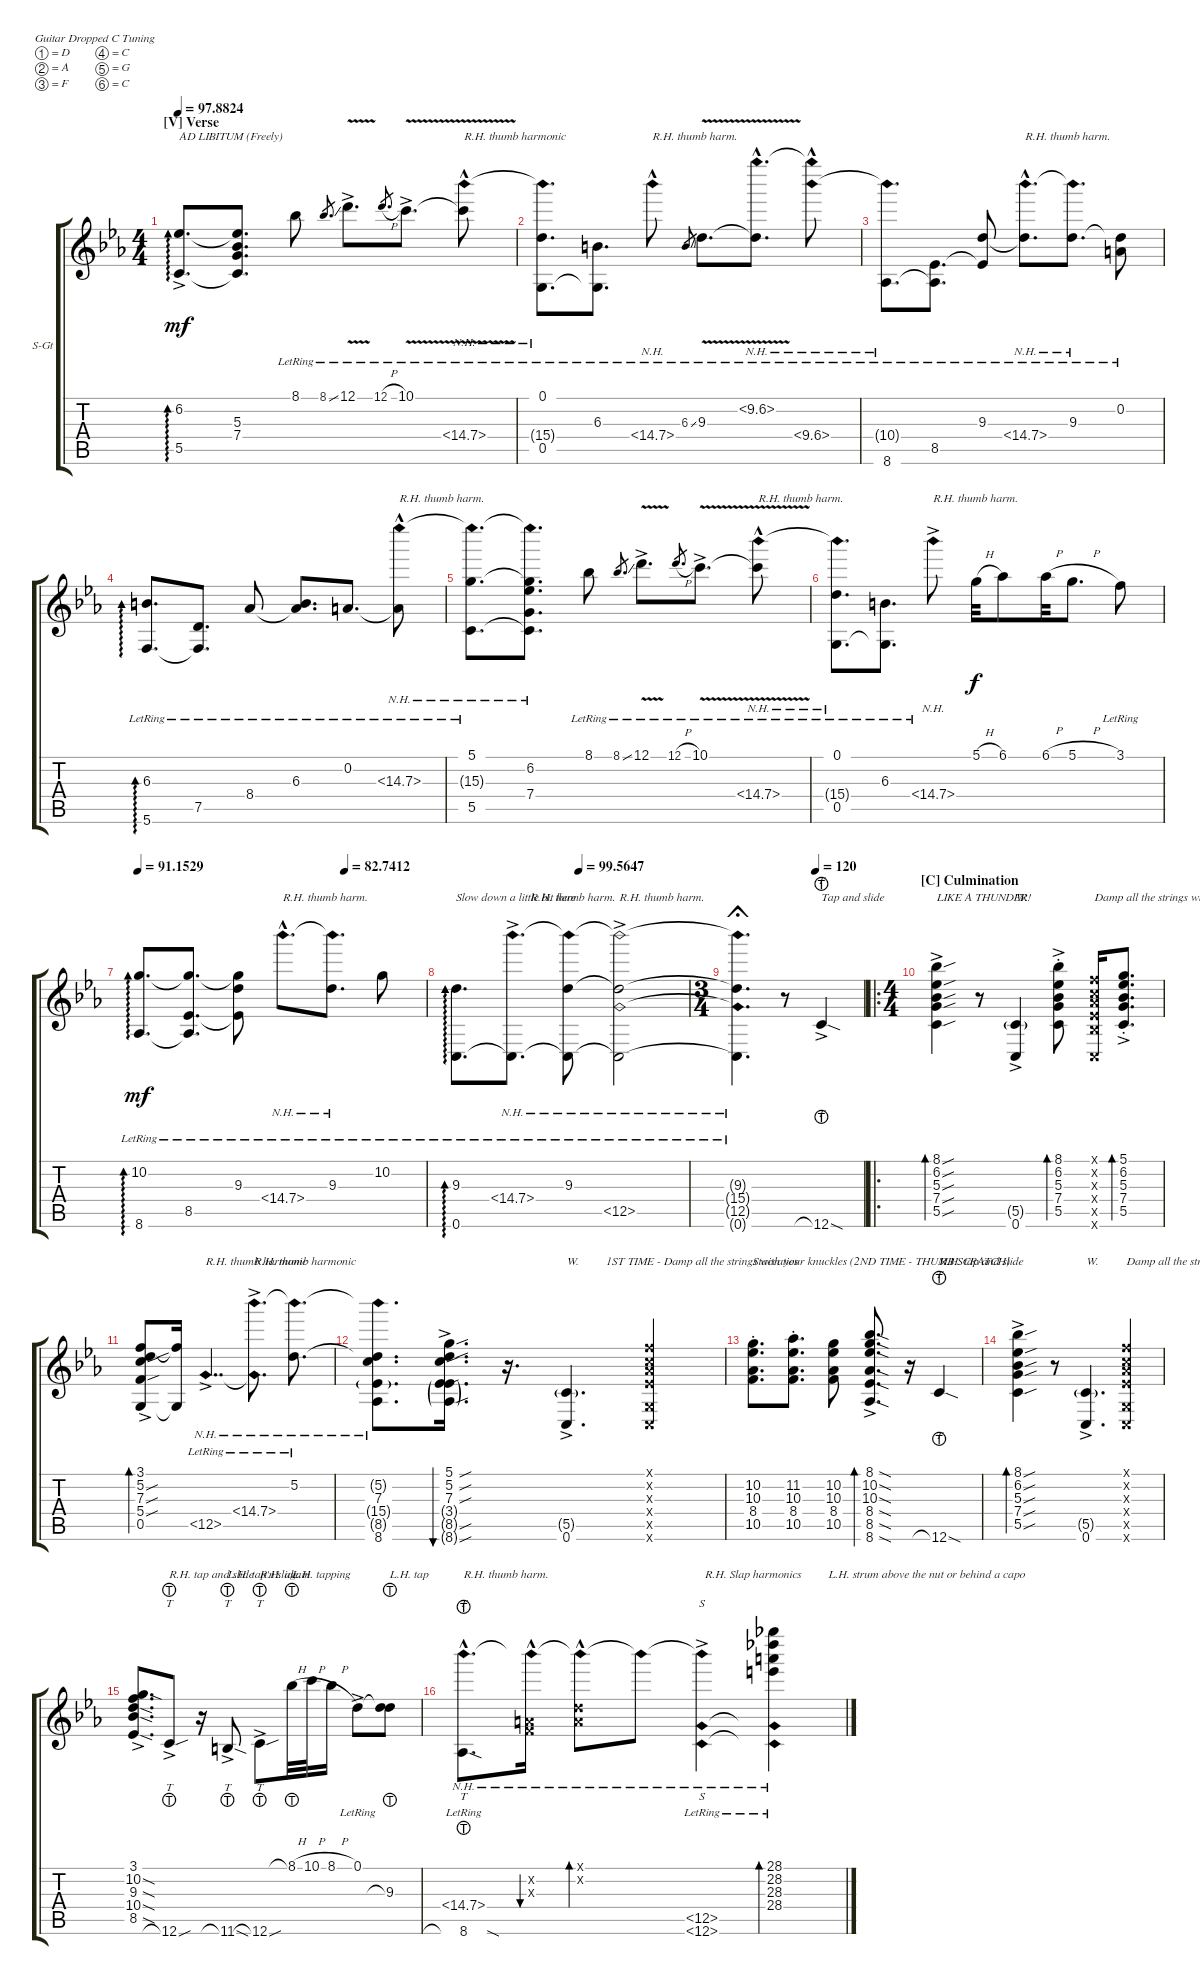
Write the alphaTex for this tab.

\defaultSystemsLayout 4
\bracketExtendMode groupsimilarinstruments
\firstSystemTrackNameOrientation horizontal
\otherSystemsTrackNameOrientation horizontal
\track ("Steel Guitar" "S-Gt") {instrument acousticguitarsteel}
\staff {score tabs}
\tuning (D4 A3 F3 C3 G2 C2)
\ts (4 4)
\section ("V" "Verse")
\tempo
97.8824
\accidentals auto
\clef g2
\ottava regular
\simile none
\ks eb
(5.5 6.2{ac}).8{d ad 0 txt "AD LIBITUM (Freely)" dy mf} (5.3 7.4 6.2{t} 5.5{t}).8{d} 8.1{lr}.8 8.1{ss lr}.8{d gr} 12.1{v ac lr}.8{d} 12.1{h lr}.8{d gr} 10.1{v ac lr}.8{d} (15.4{nh hac lr} 10.1{t}).8{txt "R.H. thumb harmonic"} |
(0.5{lr} 0.1{lr} 15.4{nh lr t}).8{d} (6.3{lr} 0.5{lr t}).8{d} 15.4{nh hac lr}.8{txt "R.H. thumb harm."} 6.3{ss lr}.8{gr} 9.3{v lr}.8{d} (10.2{nh hac lr} 9.3{v lr t}).8{d} (10.4{nh hac lr} 10.2{nh lr t}).8 |
(8.6{lr} 10.4{nh lr t}).8{d} (8.5{lr} 8.6{lr t}).8{d} (9.3 8.5{lr t}).8 (15.4{nh hac lr} 9.3{t}).8{d txt "R.H. thumb harm."} (9.3 15.4{nh lr t}).8{d} (0.2{lr} 9.3{t}).8 |
(6.3{lr} 5.6{lr}).8{d ad 0} (7.5{lr} 5.6{lr t}).8{d} 8.4{lr}.8 (6.3{lr} 8.4{lr t}).8{d} 0.2{lr}.8{d} (15.3{nh hac} 0.2{lr t}).8{txt "R.H. thumb harm."} |
(5.5 5.1{lr} 15.3{nh lr t}).8{d} (6.2 7.4 15.3{nh t} 5.5{t} 5.1{t}).8{d} 8.1{lr}.8 8.1{ss lr}.8{d gr} 12.1{v ac lr}.8{d} 12.1{h lr}.8{d gr} 10.1{v ac lr}.8{d} (15.4{nh hac lr} 10.1{lr t}).8{txt "R.H. thumb harm."} |
(0.5{lr} 0.1{lr} 15.4{nh lr t}).8{d} (6.3{lr} 0.5{lr t}).8{d} 15.4{nh ac lr}.8{txt "R.H. thumb harm. "} 5.1{h}.32{dy f} 6.1.8 6.1{h}.32 5.1{h}.8{d} 3.1{lr}.8 |
\tempo
91.1529
\tempo (82.7412 0.71875)
(8.6{lr} 10.2{lr}).8{d ad 0 dy mf} (8.5{lr} 8.6{lr t} 10.2{lr t}).8{d} (9.3{lr} 8.5{lr t} 10.2{lr t}).8 15.4{nh hac lr}.8{d txt "R.H. thumb harm. "} (9.3{lr} 15.4{nh lr t}).8{d} 10.2{lr}.8 |
\tempo (99.5647 0.53125)
(0.6{lr} 9.3{lr}).8{d ad 0 txt "Slow down a little bit here"} (15.4{nh ac lr} 0.6{lr t}).8{d txt "      R.H. thumb harm. "} (9.3{lr} 0.6{lr t} 15.4{nh lr t}).8 (12.5{nh ac lr} 0.6{lr t} 9.3{lr t} 15.4{nh lr t}).2{txt "R.H. thumb harm. "} |
\ts (3 4)
\tempo (120 0.625)
(12.5{nh lr t} 9.3{lr t} 0.6{lr t} 15.4{nh lr t}).4{d fermata (short 0)} r.8 12.6{sod lht ac}.4{tt txt "Tap and slide"} |
\ro
\ts (4 4)
\section ("C" "Culmination")
(5.5{sou ac} 7.4{sou ac} 5.3{sou ac} 6.2{sou ac} 8.1{sou ac}).4{bd 120 txt "LIKE A THUNDER!"} r.8 (0.6{ac} 5.5{g}).4{txt "W."} (5.5{ac st} 7.4{ac st} 5.3{ac st} 6.2{ac st} 8.1{ac st}).8{bd 30} (0.6{x} 3.1{x} 3.2{x} 3.3{x} 3.4{x} 3.5{x}).16{txt "Damp all the strings with your knuckles"} (5.5{ac st} 7.4{ac st} 5.3{ac st} 6.2{ac st} 5.1{ac st}).8{d bd 30} |
(3.1{ac} 5.2{sou ac} 7.3{sou ac} 5.4{sou ac} 0.5).8{bd 30} (3.1{t} 0.5{t}).16 12.5{nh ac lr}.4{dd txt "R.H. thumb harmonic"} (15.4{nh ac lr} 12.5{nh t}).8{d txt "R.H. thumb harmonic"} (5.2{lr} 15.4{nh t}).8{d} |
(7.3 8.6 5.2{t} 8.5{g} 15.4{nh t}).8{d} (5.1{sou ac} 5.2{sou ac} 7.3{sou} 3.4{g} 8.5{sou g} 8.6{sou g}).16{d bu 30} r.16{d} (0.6{ac} 5.5{g}).4{d txt "W.         1ST TIME - Damp all the strings with your knuckles (2ND TIME - THUMB SCRATCH)"} (0.6{x} 0.5{x} 3.4{x} 3.3{x} 3.1{x} 3.2{x}).4 |
(10.5{st} 8.4{st} 10.3{st} 10.2{st}).8{d txt "Staccaties"} (10.5{st} 8.4{st} 10.3{st} 11.2{st}).8{d} (10.5 8.4 10.3 10.2).8 (8.5{sod ac} 8.4{sod ac} 10.3{sod ac} 10.2{sod ac} 8.1{sod ac} 8.6{sod}).8{d bd 30} r.16 12.6{sod lht}.4{tt txt "R.H. tap and slide"} |
(5.5{sou ac} 7.4{sou ac} 5.3{sou ac} 6.2{sou ac} 8.1{sou ac}).4{bd 120} r.8 (0.6{ac} 5.5{g}).4{d txt "W."} (0.6{x} 0.5{x} 3.4{x} 3.3{x} 3.2{x} 3.1{x}).4{txt "Damp all the strings with your knuckles"} |
(8.5{sod ac} 10.4{sod} 9.3{sod} 10.2{sod} 3.1).8{d} 12.6{sou lht ac}.8{tt txt "R.H. tap and slide"} r.16 11.6{sod lht ac}.8{tt txt "L.H. tap'n'slide"} 12.6{sou lht ac}.8{tt txt "R.H. again"} 8.1{h lht}.32{txt "L.H. tapping"} 10.1{h}.32 8.1{h}.16 0.1{ac lr}.8 (9.3{lht} 0.1{t}).8{txt "L.H. tap"} |
(15.4{nh hac lr} 8.6{sod lht}).8{tt d txt "R.H. thumb harm."} (0.2{hac x} 0.3{x} 15.4{nh t}).16{bu 30} (0.1{hac x} 0.2{x} 15.4{nh t}).8{bd 30} 15.4{nh t}.8 (12.6{nh ac lr} 12.5{nh ac lr} 15.4{nh t}).4{s txt " R.H. Slap harmonics         L.H. strum above the nut or behind a capo"} (28.1 28.3 28.4 28.2 12.5{nh lr t} 12.6{nh lr t}).4{bd 120}
